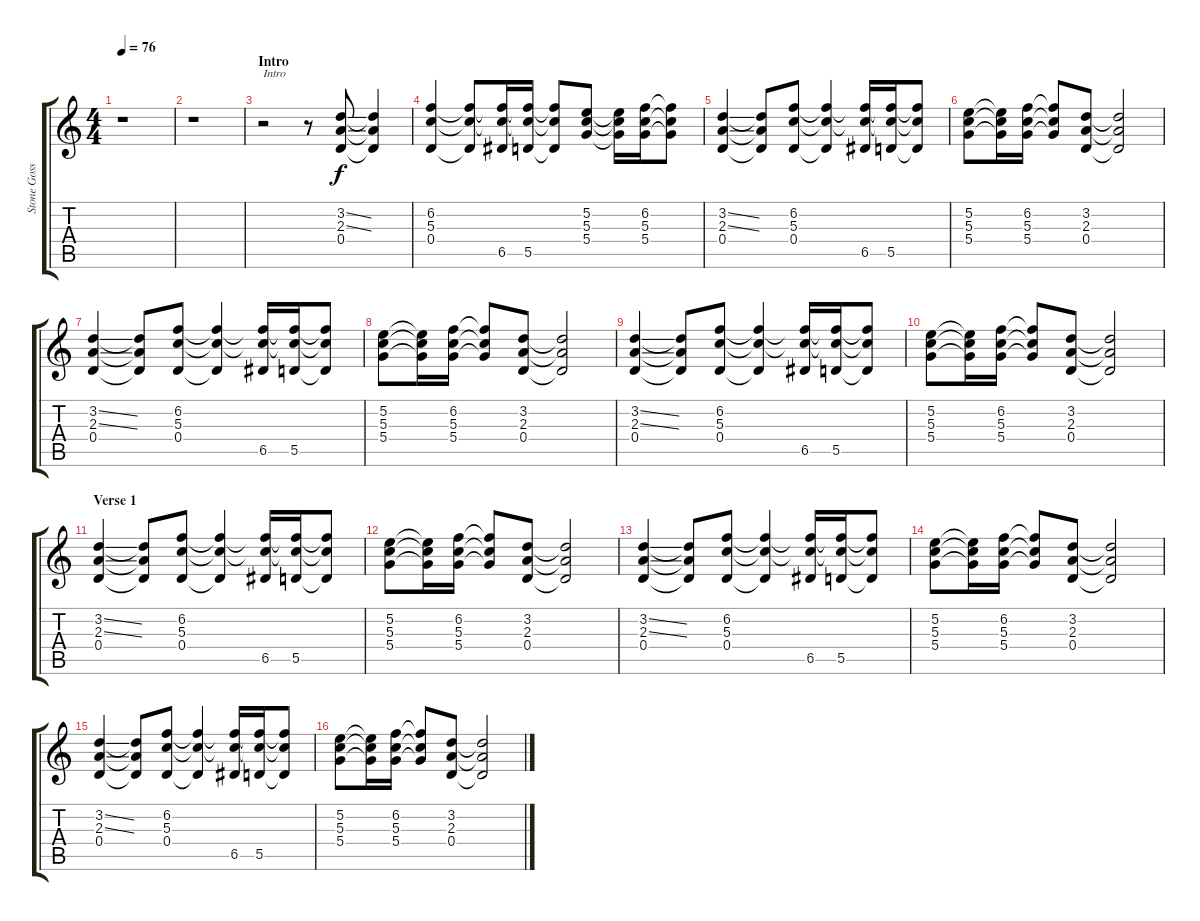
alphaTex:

\track ("Stone Gossard  (Gtr.1)" "Stone Goss") {instrument overdrivenguitar}
\staff {score tabs}
\tuning (E4 B3 G3 D3 A2 E2) {hide}
\ts (4 4)
\tempo 76
\clef g2
\ks c
r.1{dy f instrument overdrivenguitar} |
r.1 |
\section ("" "Intro")
r.2{txt "Intro"} r.8 (3.2{ss} 2.3{ss} 0.4).8 (3.2{t} 2.3{t} 0.4{t}).4 |
(6.2 5.3 0.4).4 (6.2{t} 5.3{t} 0.4{t}).8 (6.2{t} 5.3{t} 6.5).16 (6.2{t} 5.3{t} 5.5).16 (6.2{t} 5.3{t} 5.5{t}).8 (5.2 5.3 5.4).8 (5.2{t} 5.3{t} 5.4{t}).16 (6.2 5.3 5.4).16 (6.2{t} 5.3{t} 5.4{t}).8 |
(3.2{ss} 2.3{ss} 0.4).4 (3.2{t} 2.3{t} 0.4{t}).8 (6.2 5.3 0.4).8 (6.2{t} 5.3{t} 0.4{t}).4 (6.2{t} 5.3{t} 6.5).16 (6.2{t} 5.3{t} 5.5).16 (6.2{t} 5.3{t} 5.5{t}).8 |
(5.2 5.3 5.4).8 (5.2{t} 5.3{t} 5.4{t}).16 (6.2 5.3 5.4).16 (6.2{t} 5.3{t} 5.4{t}).8 (3.2 2.3 0.4).8 (3.2{t} 2.3{t} 0.4{t}).2 |
\section ("" "")
(3.2{ss} 2.3{ss} 0.4).4 (3.2{t} 2.3{t} 0.4{t}).8 (6.2 5.3 0.4).8 (6.2{t} 5.3{t} 0.4{t}).4 (6.2{t} 5.3{t} 6.5).16 (6.2{t} 5.3{t} 5.5).16 (6.2{t} 5.3{t} 5.5{t}).8 |
(5.2 5.3 5.4).8 (5.2{t} 5.3{t} 5.4{t}).16 (6.2 5.3 5.4).16 (6.2{t} 5.3{t} 5.4{t}).8 (3.2 2.3 0.4).8 (3.2{t} 2.3{t} 0.4{t}).2 |
(3.2{ss} 2.3{ss} 0.4).4 (3.2{t} 2.3{t} 0.4{t}).8 (6.2 5.3 0.4).8 (6.2{t} 5.3{t} 0.4{t}).4 (6.2{t} 5.3{t} 6.5).16 (6.2{t} 5.3{t} 5.5).16 (6.2{t} 5.3{t} 5.5{t}).8 |
(5.2 5.3 5.4).8 (5.2{t} 5.3{t} 5.4{t}).16 (6.2 5.3 5.4).16 (6.2{t} 5.3{t} 5.4{t}).8 (3.2 2.3 0.4).8 (3.2{t} 2.3{t} 0.4{t}).2 |
\section ("" "Verse 1")
(3.2{ss} 2.3{ss} 0.4).4 (3.2{t} 2.3{t} 0.4{t}).8 (6.2 5.3 0.4).8 (6.2{t} 5.3{t} 0.4{t}).4 (6.2{t} 5.3{t} 6.5).16 (6.2{t} 5.3{t} 5.5).16 (6.2{t} 5.3{t} 5.5{t}).8 |
(5.2 5.3 5.4).8 (5.2{t} 5.3{t} 5.4{t}).16 (6.2 5.3 5.4).16 (6.2{t} 5.3{t} 5.4{t}).8 (3.2 2.3 0.4).8 (3.2{t} 2.3{t} 0.4{t}).2 |
(3.2{ss} 2.3{ss} 0.4).4 (3.2{t} 2.3{t} 0.4{t}).8 (6.2 5.3 0.4).8 (6.2{t} 5.3{t} 0.4{t}).4 (6.2{t} 5.3{t} 6.5).16 (6.2{t} 5.3{t} 5.5).16 (6.2{t} 5.3{t} 5.5{t}).8 |
(5.2 5.3 5.4).8 (5.2{t} 5.3{t} 5.4{t}).16 (6.2 5.3 5.4).16 (6.2{t} 5.3{t} 5.4{t}).8 (3.2 2.3 0.4).8 (3.2{t} 2.3{t} 0.4{t}).2 |
(3.2{ss} 2.3{ss} 0.4).4 (3.2{t} 2.3{t} 0.4{t}).8 (6.2 5.3 0.4).8 (6.2{t} 5.3{t} 0.4{t}).4 (6.2{t} 5.3{t} 6.5).16 (6.2{t} 5.3{t} 5.5).16 (6.2{t} 5.3{t} 5.5{t}).8 |
(5.2 5.3 5.4).8 (5.2{t} 5.3{t} 5.4{t}).16 (6.2 5.3 5.4).16 (6.2{t} 5.3{t} 5.4{t}).8 (3.2 2.3 0.4).8 (3.2{t} 2.3{t} 0.4{t}).2
